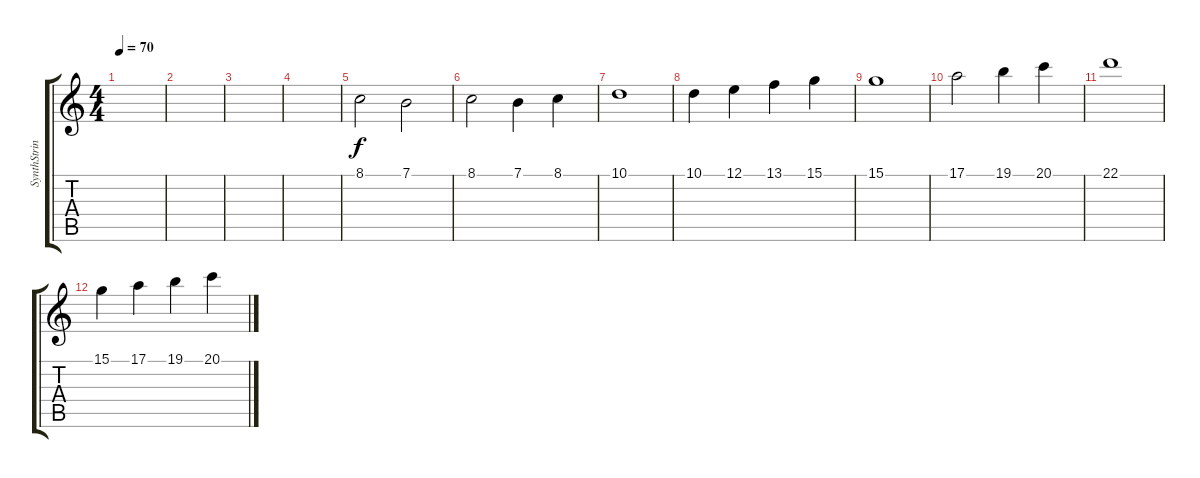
\track ("SynthStrings 1" "SynthStrin") {instrument synthstrings1}
\staff {score tabs}
\tuning (E4 B3 G3 D3 A2 E2) {hide}
\ts (4 4)
\tempo 70
\clef g2
\ks c
|
|
|
|
8.1.2 7.1.2 |
8.1.2 7.1.4 8.1.4 |
10.1.1 |
10.1.4 12.1.4 13.1.4 15.1.4 |
15.1.1 |
17.1.2 19.1.4 20.1.4 |
22.1.1 |
15.1.4 17.1.4 19.1.4 20.1.4
